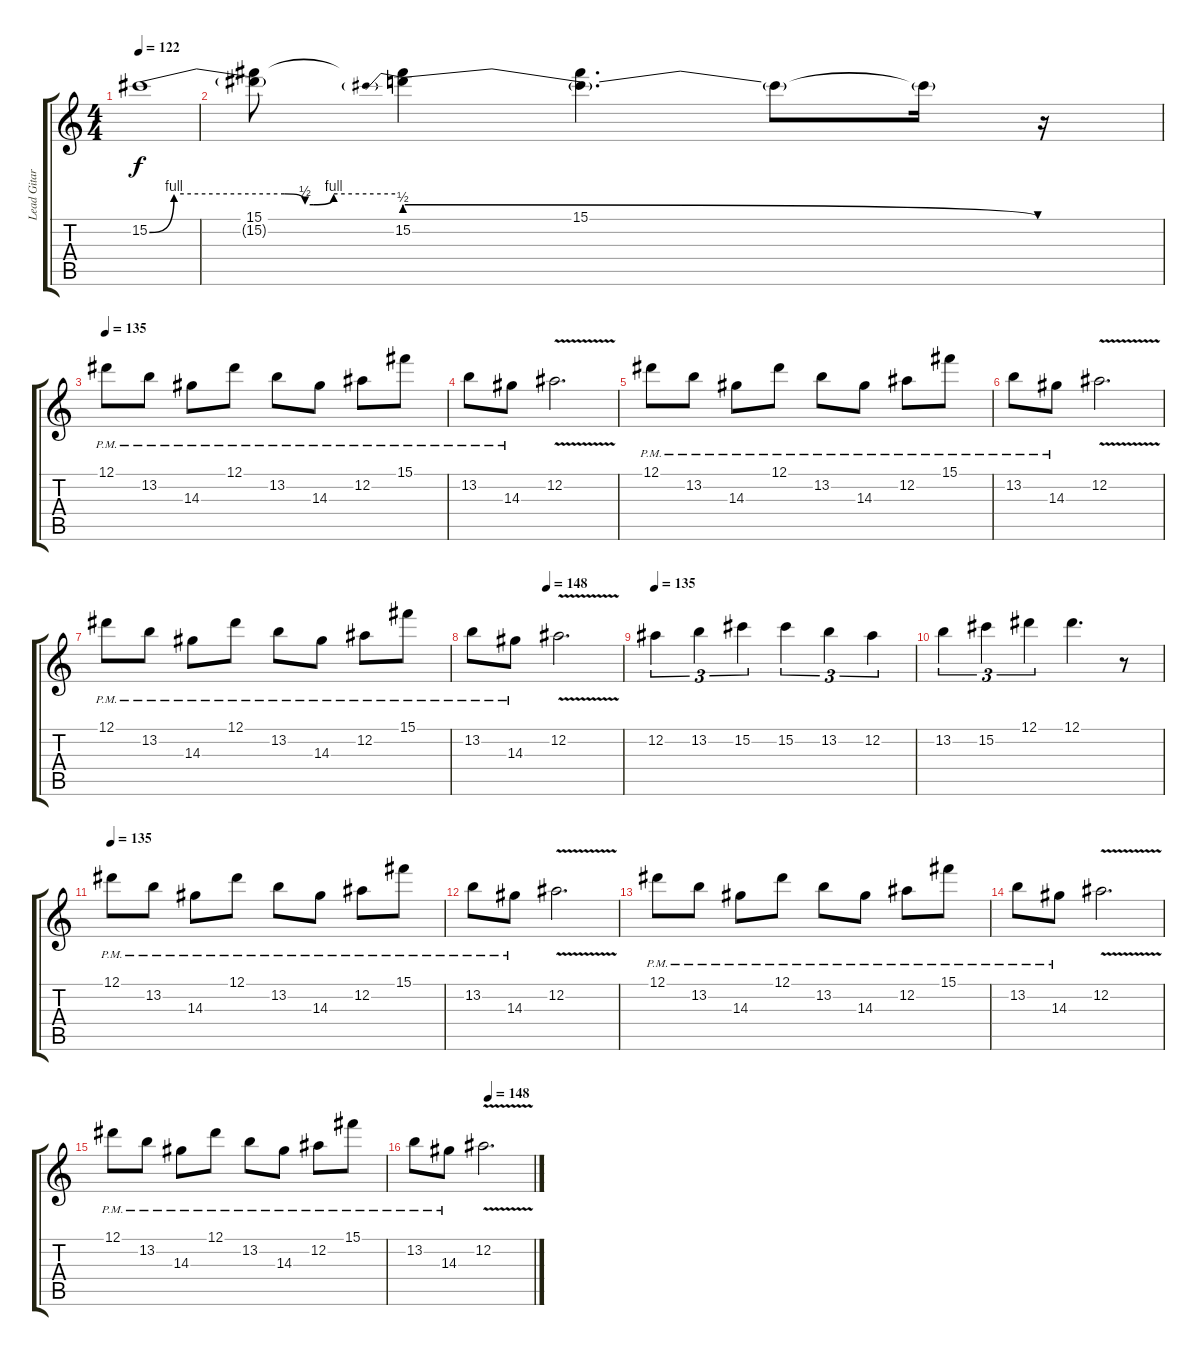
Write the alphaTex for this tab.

\track ("Lead Gitar" "Lead Gitar") {instrument distortionguitar}
\staff {score tabs}
\tuning (Eb4 Bb3 Gb3 Db3 Ab2 Eb2) {hide}
\ts (4 4)
\tempo 122
\clef g2
\ks c
15.2{be (custom 0 0 6 4 33 4 38 2 40 2 45 4 60 4)}.1{dy f} |
(15.1 15.2{t}).8 (15.1{t} 15.2{be (prebendrelease 0 2 60 0)}).4 (15.1 15.2{t}).4{d} 15.2{t}.8 15.2{t}.16 r.16 |
\tempo 135
12.1{pm}.8 13.2{pm}.8 14.3{pm}.8 12.1{pm}.8 13.2{pm}.8 14.3{pm}.8 12.2{pm}.8 15.1{pm}.8 |
13.2{pm}.8 14.3{pm}.8 12.2{v}.2{d} |
12.1{pm}.8 13.2{pm}.8 14.3{pm}.8 12.1{pm}.8 13.2{pm}.8 14.3{pm}.8 12.2{pm}.8 15.1{pm}.8 |
13.2{pm}.8 14.3{pm}.8 12.2{v}.2{d} |
12.1{pm}.8 13.2{pm}.8 14.3{pm}.8 12.1{pm}.8 13.2{pm}.8 14.3{pm}.8 12.2{pm}.8 15.1{pm}.8 |
\tempo (148 0.5)
13.2{pm}.8 14.3{pm}.8 12.2{v}.2{d} |
\tempo 135
12.2.4{tu (3 2)} 13.2.4{tu (3 2)} 15.2.4{tu (3 2)} 15.2.4{tu (3 2)} 13.2.4{tu (3 2)} 12.2.4{tu (3 2)} |
13.2.4{tu (3 2)} 15.2.4{tu (3 2)} 12.1.4{tu (3 2)} 12.1.4{d} r.8 |
\tempo 135
12.1{pm}.8 13.2{pm}.8 14.3{pm}.8 12.1{pm}.8 13.2{pm}.8 14.3{pm}.8 12.2{pm}.8 15.1{pm}.8 |
13.2{pm}.8 14.3{pm}.8 12.2{v}.2{d} |
12.1{pm}.8 13.2{pm}.8 14.3{pm}.8 12.1{pm}.8 13.2{pm}.8 14.3{pm}.8 12.2{pm}.8 15.1{pm}.8 |
13.2{pm}.8 14.3{pm}.8 12.2{v}.2{d} |
12.1{pm}.8 13.2{pm}.8 14.3{pm}.8 12.1{pm}.8 13.2{pm}.8 14.3{pm}.8 12.2{pm}.8 15.1{pm}.8 |
\tempo (148 0.625)
13.2{pm}.8 14.3{pm}.8 12.2{v}.2{d}
